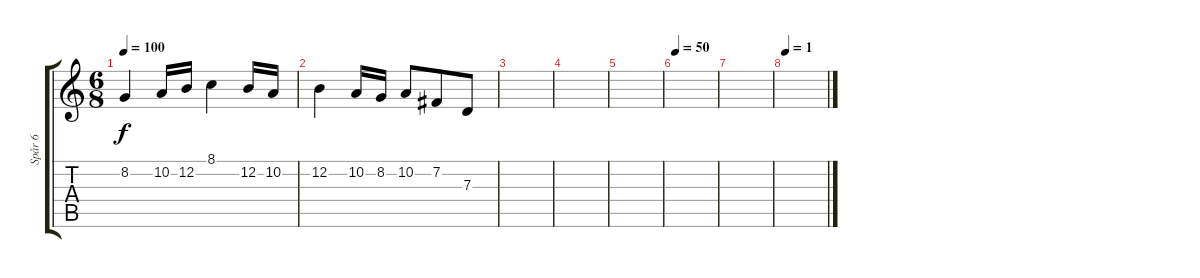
\track ("Spår 6" "Spår 6") {instrument flute}
\staff {score tabs}
\tuning (E4 B3 G3 D3 A2 E2) {hide}
\ts (6 8)
\tempo 100
\clef g2
\ks c
8.2.4{dy f} 10.2.16 12.2.16 8.1.4 12.2.16 10.2.16 |
12.2.4 10.2.16 8.2.16 10.2.8 7.2.8 7.3.8 |
|
|
|
\tempo 50
|
|
\tempo 1
